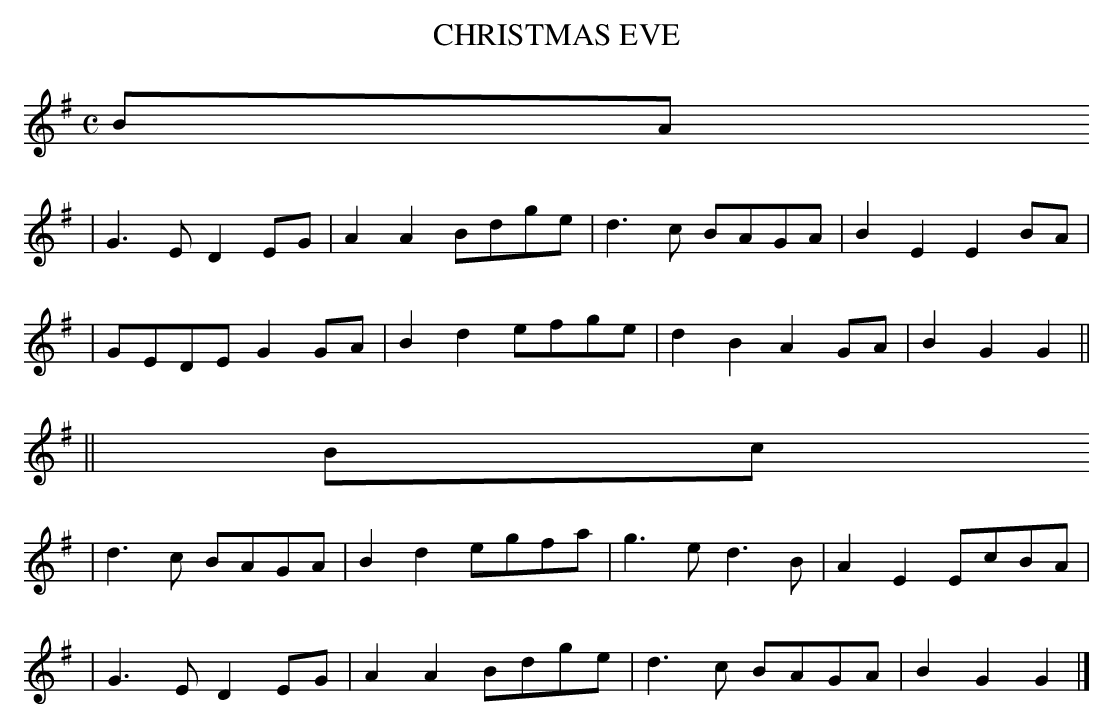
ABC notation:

X:1
T: CHRISTMAS EVE
M: C
L: 1/8
K: G
BA
| G3E D2EG | A2A2 Bdge | d3c BAGA | B2E2 E2BA |
| GEDE G2GA | B2d2 efge |d2B2 A2GA | B2G2 G2 ||
|| Bc
| d3c BAGA | B2d2 egfa | g3e d3B | A2E2 EcBA |
| G3E D2EG | A2A2 Bdge | d3c BAGA | B2G2 G2 |]
